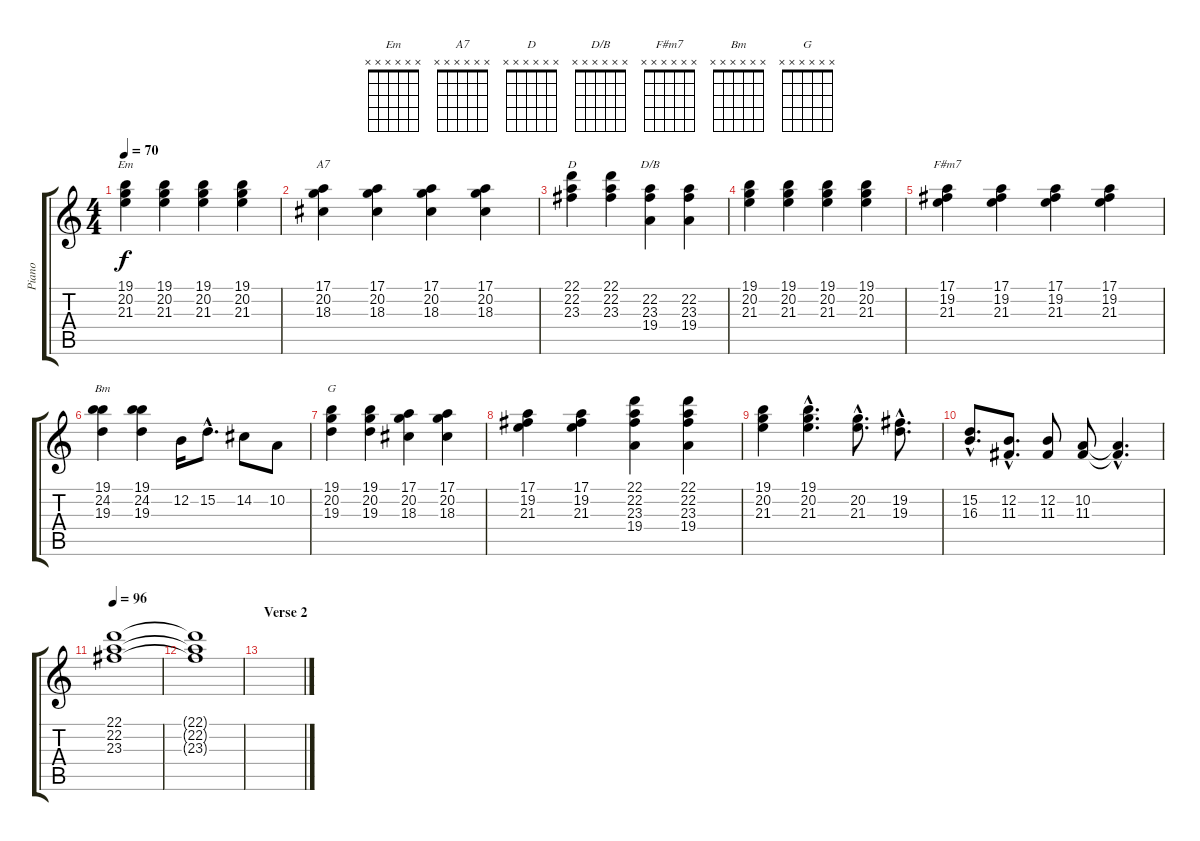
\track ("Piano" "Piano") {instrument brightacousticpiano}
\staff {score tabs}
\tuning (E4 B3 G3 D3 A2 E2) {hide}
\chord ("Em" x x x x x x)
\chord ("A7" x x x x x x)
\chord ("D" x x x x x x)
\chord ("D/B" x x x x x x)
\chord ("F#m7" x x x x x x)
\chord ("Bm" x x x x x x)
\chord ("G" x x x x x x)
\ts (4 4)
\tempo 70
\clef g2
\ks c
(19.1 20.2 21.3).4{ch "Em" dy f} (19.1 20.2 21.3).4 (19.1 20.2 21.3).4 (19.1 20.2 21.3).4 |
(17.1 20.2 18.3).4{ch "A7"} (17.1 20.2 18.3).4 (17.1 20.2 18.3).4 (17.1 20.2 18.3).4 |
(22.1 22.2 23.3).4{ch "D"} (22.1 22.2 23.3).4 (22.2 23.3 19.4).4{ch "D/B"} (22.2 23.3 19.4).4 |
(19.1 20.2 21.3).4 (19.1 20.2 21.3).4 (19.1 20.2 21.3).4 (19.1 20.2 21.3).4 |
(17.1 19.2 21.3).4{ch "F#m7"} (17.1 19.2 21.3).4 (17.1 19.2 21.3).4 (17.1 19.2 21.3).4 |
(19.1 24.2 19.3).4{ch "Bm"} (19.1 24.2 19.3).4 12.2.16{volume 13} 15.2{hac}.8{d} 14.2.8 10.2.8 |
(19.1 20.2 19.3).4{ch "G" volume 10} (19.1 20.2 19.3).4 (17.1 20.2 18.3).4 (17.1 20.2 18.3).4 |
(17.1 19.2 21.3).4 (17.1 19.2 21.3).4 (22.1 22.2 23.3 19.4).4 (22.1 22.2 23.3 19.4).4 |
(19.1 20.2 21.3).4 (19.1{hac} 20.2{hac} 21.3{hac}).4{d} (20.2{hac} 21.3{hac}).8{d} (19.2{hac} 19.3{hac}).8{d} |
(15.2{hac} 16.3{hac}).8{d} (12.2{hac} 11.3{hac}).8{d} (12.2 11.3).8 (10.2 11.3).8 (10.2{hac t} 11.3{hac t}).4{d} |
\tempo 96
(22.1 22.2 23.3).1 |
(22.1{t} 22.2{t} 23.3{t}).1 |
\section ("" "Verse 2")
